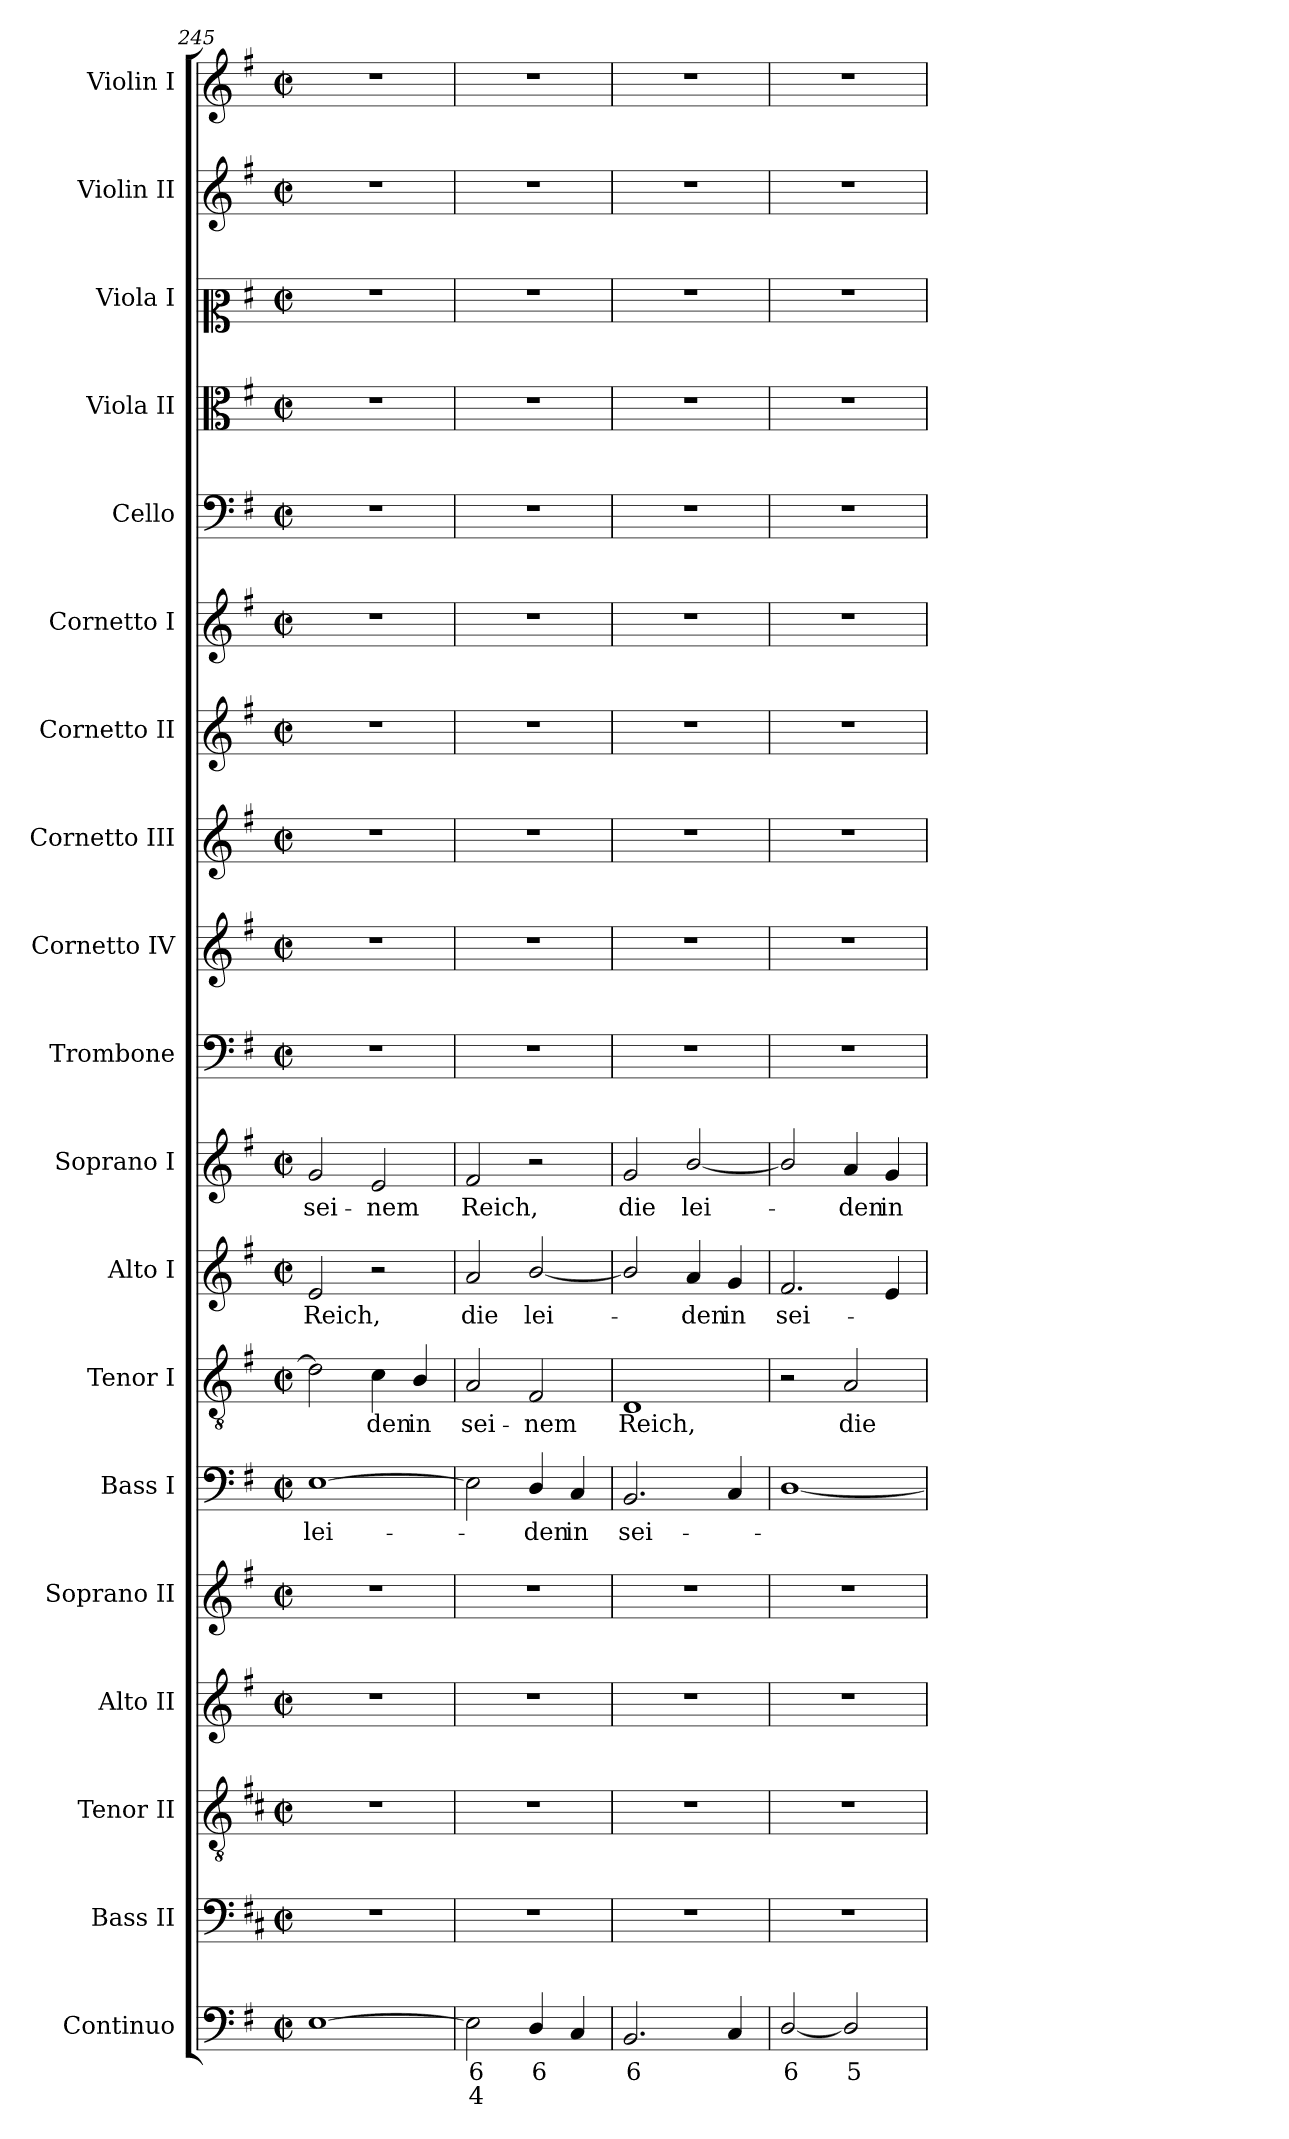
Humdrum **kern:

**kern	**text	**text	**kern	**kern	**kern	**kern	**kern	**text	**kern	**text	**kern	**text	**kern	**text	**kern	**kern	**kern	**kern	**kern	**kern	**kern	**kern	**kern	**kern
*part19	*part19	*part19	*part18	*part17	*part16	*part15	*part14	*part14	*part13	*part13	*part12	*part12	*part11	*part11	*part10	*part9	*part8	*part7	*part6	*part5	*part4	*part3	*part2	*part1
*staff19	*staff19	*staff19	*staff18	*staff17	*staff16	*staff15	*staff14	*staff14	*staff13	*staff13	*staff12	*staff12	*staff11	*staff11	*staff10	*staff9	*staff8	*staff7	*staff6	*staff5	*staff4	*staff3	*staff2	*staff1
*I"Continuo	*	*	*I"Bass II	*I"Tenor II	*I"Alto II	*I"Soprano II	*I"Bass I	*	*I"Tenor I	*	*I"Alto I	*	*I"Soprano I	*	*I"Trombone	*I"Cornetto IV	*I"Cornetto III	*I"Cornetto II	*I"Cornetto I	*I"Cello	*I"Viola II	*I"Viola I	*I"Violin II	*I"Violin I
*	*	*	*I'B II	*I'T II	*I'A II	*I'S II	*I'B I	*	*I'T I	*	*I'A I	*	*I'S I	*	*I'Tb	*I'Cn IV	*I'Cn III	*I'Cn II	*I'Cn I	*	*I'Vl II	*I'Vl I	*I'Vn II	*I'Vn I
*clefF4	*	*	*clefF4	*clefGv2	*clefG2	*clefG2	*clefF4	*	*clefGv2	*	*clefG2	*	*clefG2	*	*clefF4	*clefG2	*clefG2	*clefG2	*clefG2	*clefF4	*clefC3	*clefC2	*clefG2	*clefG2
*	*	*	*ITrd4c7	*ITrd4c7	*	*	*	*	*	*	*	*	*	*	*	*	*	*	*	*	*	*	*	*
*k[f#]	*	*	*k[f#]	*k[f#]	*k[f#]	*k[f#]	*k[f#]	*	*k[f#]	*	*k[f#]	*	*k[f#]	*	*k[f#]	*k[f#]	*k[f#]	*k[f#]	*k[f#]	*k[f#]	*k[f#]	*k[f#]	*k[f#]	*k[f#]
*G:	*	*	*G:	*G:	*G:	*G:	*G:	*	*G:	*	*G:	*	*G:	*	*G:	*G:	*G:	*G:	*G:	*G:	*G:	*G:	*G:	*G:
*M2/2	*	*	*M2/2	*M2/2	*M2/2	*M2/2	*M2/2	*	*M2/2	*	*M2/2	*	*M2/2	*	*M2/2	*M2/2	*M2/2	*M2/2	*M2/2	*M2/2	*M2/2	*M2/2	*M2/2	*M2/2
*met(c|)	*	*	*met(c|)	*met(c|)	*met(c|)	*met(c|)	*met(c|)	*	*met(c|)	*	*met(c|)	*	*met(c|)	*	*met(c|)	*met(c|)	*met(c|)	*met(c|)	*met(c|)	*met(c|)	*met(c|)	*met(c|)	*met(c|)	*met(c|)
=245	=245	=245	=245	=245	=245	=245	=245	=245	=245	=245	=245	=245	=245	=245	=245	=245	=245	=245	=245	=245	=245	=245	=245	=245
!	!	!	!	!	!	!	!	!LO:LY:b	!	!	!	!LO:LY:b	!	!LO:LY:b	!	!	!	!	!	!	!	!	!	!
[1E	.	.	1r	1r	1r	1r	[1E	lei-	2d]	.	2e	Reich,	2g	sei-	1r	1r	1r	1r	1r	1r	1r	1r	1r	1r
!	!	!	!	!	!	!	!	!	!	!LO:LY:b	!	!	!	!LO:LY:b	!	!	!	!	!	!	!	!	!	!
.	.	.	.	.	.	.	.	.	4c	den	2r	.	2e	-nem	.	.	.	.	.	.	.	.	.	.
!	!	!	!	!	!	!	!	!	!	!LO:LY:b	!	!	!	!	!	!	!	!	!	!	!	!	!	!
.	.	.	.	.	.	.	.	.	4B/	in	.	.	.	.	.	.	.	.	.	.	.	.	.	.
=246	=246	=246	=246	=246	=246	=246	=246	=246	=246	=246	=246	=246	=246	=246	=246	=246	=246	=246	=246	=246	=246	=246	=246	=246
!	!LO:LY:b	!LO:LY:b	!	!	!	!	!	!	!	!LO:LY:b	!	!LO:LY:b	!	!LO:LY:b	!	!	!	!	!	!	!	!	!	!
2E]	6	4	1r	1r	1r	1r	2E]	.	2A	sei-	2a	die	2f#	Reich,	1r	1r	1r	1r	1r	1r	1r	1r	1r	1r
!	!LO:LY:b	!	!	!	!	!	!	!LO:LY:b	!	!LO:LY:b	!	!LO:LY:b	!	!	!	!	!	!	!	!	!	!	!	!
4D/	6	.	.	.	.	.	4D/	den	2F#	-nem	[2b/	lei-	2r	.	.	.	.	.	.	.	.	.	.	.
!	!	!	!	!	!	!	!	!LO:LY:b	!	!	!	!	!	!	!	!	!	!	!	!	!	!	!	!
4C	.	.	.	.	.	.	4C	in	.	.	.	.	.	.	.	.	.	.	.	.	.	.	.	.
=247	=247	=247	=247	=247	=247	=247	=247	=247	=247	=247	=247	=247	=247	=247	=247	=247	=247	=247	=247	=247	=247	=247	=247	=247
!	!LO:LY:b	!	!	!	!	!	!	!LO:LY:b	!	!LO:LY:b	!	!	!	!LO:LY:b	!	!	!	!	!	!	!	!	!	!
2.BB	6	.	1r	1r	1r	1r	2.BB	sei-	1D	Reich,	2b/]	.	2g	die	1r	1r	1r	1r	1r	1r	1r	1r	1r	1r
!	!	!	!	!	!	!	!	!	!	!	!	!LO:LY:b	!	!LO:LY:b	!	!	!	!	!	!	!	!	!	!
.	.	.	.	.	.	.	.	.	.	.	4a	den	[2b/	lei-	.	.	.	.	.	.	.	.	.	.
!	!	!	!	!	!	!	!	!	!	!	!	!LO:LY:b	!	!	!	!	!	!	!	!	!	!	!	!
4C	.	.	.	.	.	.	4C	.	.	.	4g	in	.	.	.	.	.	.	.	.	.	.	.	.
=248	=248	=248	=248	=248	=248	=248	=248	=248	=248	=248	=248	=248	=248	=248	=248	=248	=248	=248	=248	=248	=248	=248	=248	=248
!	!LO:LY:b	!	!	!	!	!	!	!	!	!	!	!LO:LY:b	!	!	!	!	!	!	!	!	!	!	!	!
[2D/	6	.	1r	1r	1r	1r	[1D/	.	2r	.	2.f#	sei-	2b/]	.	1r	1r	1r	1r	1r	1r	1r	1r	1r	1r
!	!LO:LY:b	!	!	!	!	!	!	!	!	!LO:LY:b	!	!	!	!LO:LY:b	!	!	!	!	!	!	!	!	!	!
2D/]	5	.	.	.	.	.	.	.	2A	die	.	.	4a	den	.	.	.	.	.	.	.	.	.	.
!	!	!	!	!	!	!	!	!	!	!	!	!	!	!LO:LY:b	!	!	!	!	!	!	!	!	!	!
.	.	.	.	.	.	.	.	.	.	.	4e	.	4g	in	.	.	.	.	.	.	.	.	.	.
=	=	=	=	=	=	=	=	=	=	=	=	=	=	=	=	=	=	=	=	=	=	=	=	=
*-	*-	*-	*-	*-	*-	*-	*-	*-	*-	*-	*-	*-	*-	*-	*-	*-	*-	*-	*-	*-	*-	*-	*-	*-
